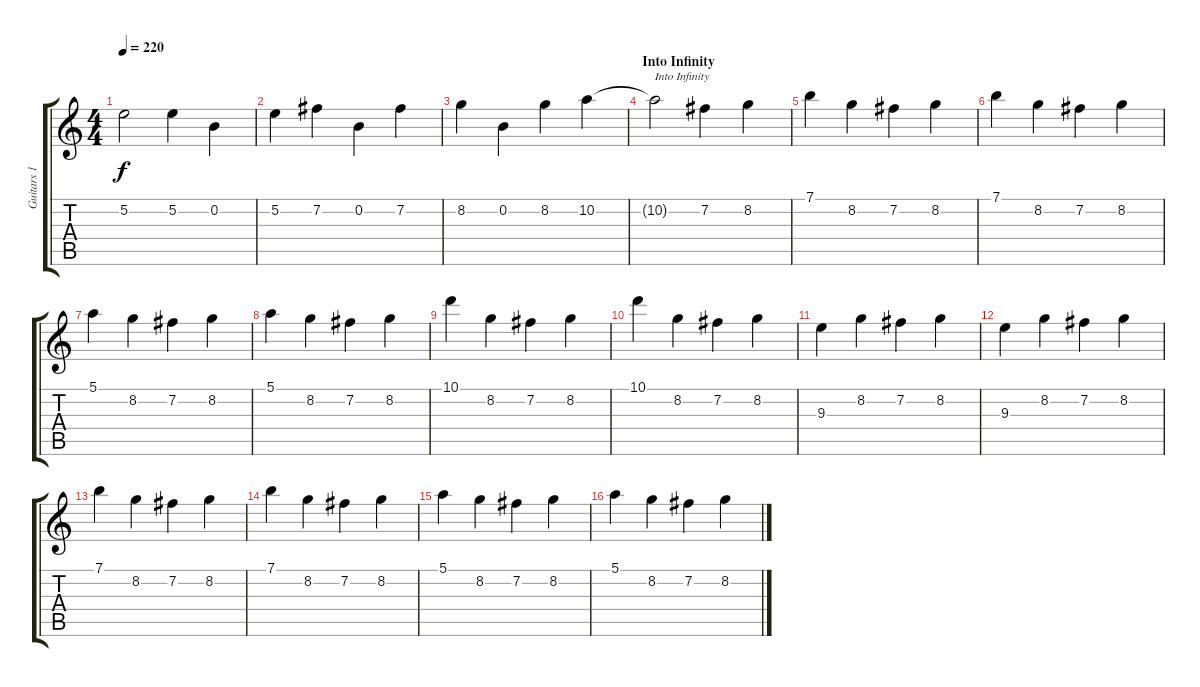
\track ("Guitars 1" "Guitars 1") {instrument electricguitarjazz}
\staff {score tabs}
\tuning (E4 B3 G3 D3 A2 E2) {hide}
\ts (4 4)
\tempo 220
\clef g2
\ks c
5.2{t}.2{dy f} 5.2.4 0.2.4 |
5.2.4 7.2.4 0.2.4 7.2.4 |
8.2.4 0.2.4 8.2.4 10.2.4 |
\section ("" "Into Infinity")
10.2{t}.2{txt "Into Infinity"} 7.2.4 8.2.4 |
7.1.4 8.2.4 7.2.4 8.2.4 |
7.1.4 8.2.4 7.2.4 8.2.4 |
5.1.4 8.2.4 7.2.4 8.2.4 |
5.1.4 8.2.4 7.2.4 8.2.4 |
10.1.4 8.2.4 7.2.4 8.2.4 |
10.1.4 8.2.4 7.2.4 8.2.4 |
9.3.4 8.2.4 7.2.4 8.2.4 |
9.3.4 8.2.4 7.2.4 8.2.4 |
7.1.4 8.2.4 7.2.4 8.2.4 |
7.1.4 8.2.4 7.2.4 8.2.4 |
5.1.4 8.2.4 7.2.4 8.2.4 |
5.1.4 8.2.4 7.2.4 8.2.4
